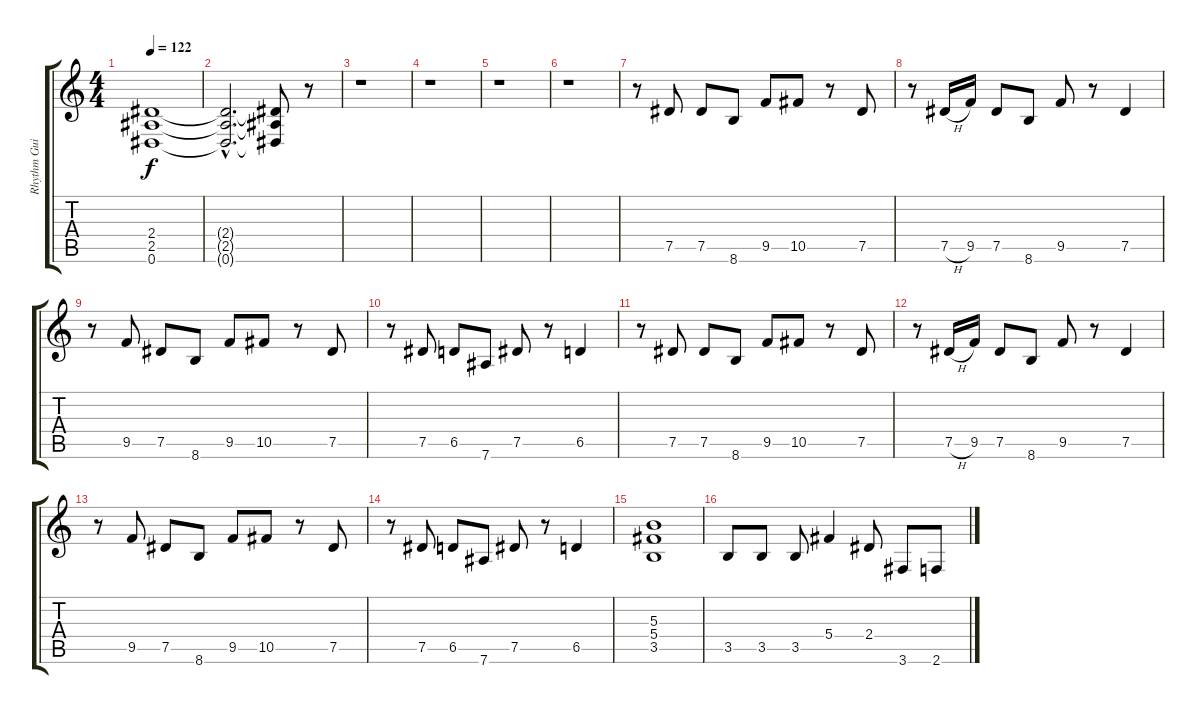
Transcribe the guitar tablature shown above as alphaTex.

\track ("Rhythm Guitar (Dave Mustaine)" "Rhythm Gui") {instrument distortionguitar}
\staff {score tabs}
\tuning (Eb4 Bb3 Gb3 Db3 Ab2 Eb2) {hide}
\ts (4 4)
\tempo 122
\clef g2
\ks c
(2.4{t} 2.5{t} 0.6{t}).1{dy f} |
(2.4{hac t} 2.5{hac t} 0.6{hac t}).2{d} (2.4{t} 2.5{t} 0.6{t}).8 r.8 |
r.1 |
r.1 |
r.1 |
r.1 |
r.8 7.5.8 7.5.8 8.6.8 9.5.8 10.5.8 r.8 7.5.8 |
r.8 7.5{h}.16 9.5.16 7.5.8 8.6.8 9.5.8 r.8 7.5.4 |
r.8 9.5.8 7.5.8 8.6.8 9.5.8 10.5.8 r.8 7.5.8 |
r.8 7.5.8 6.5.8 7.6.8 7.5.8 r.8 6.5.4 |
r.8 7.5.8 7.5.8 8.6.8 9.5.8 10.5.8 r.8 7.5.8 |
r.8 7.5{h}.16 9.5.16 7.5.8 8.6.8 9.5.8 r.8 7.5.4 |
r.8 9.5.8 7.5.8 8.6.8 9.5.8 10.5.8 r.8 7.5.8 |
r.8 7.5.8 6.5.8 7.6.8 7.5.8 r.8 6.5.4 |
(5.3 5.4 3.5).1 |
3.5.8 3.5.8 3.5.8 5.4.4 2.4.8 3.6.8 2.6.8
